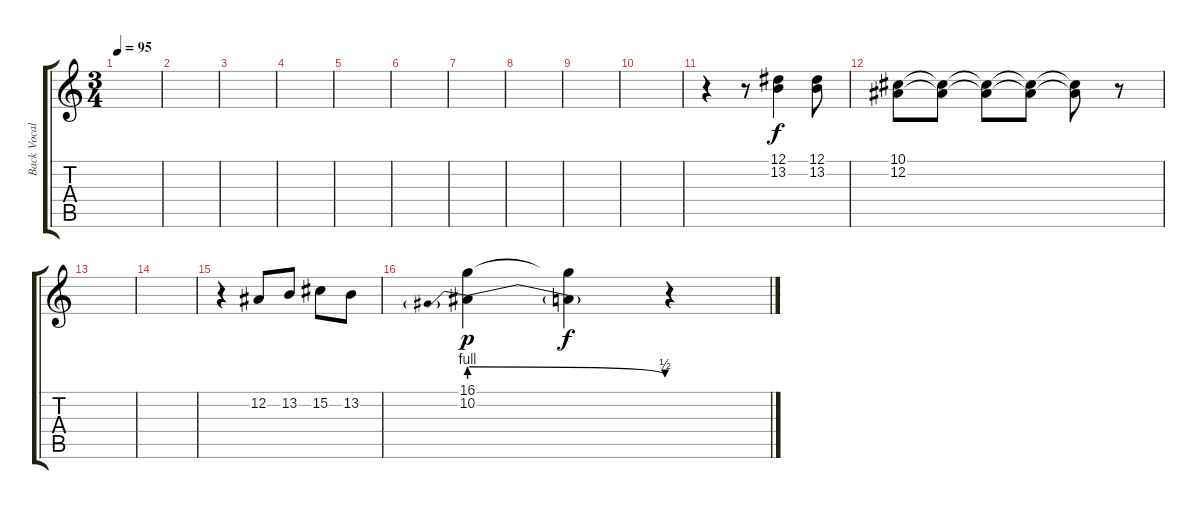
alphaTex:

\track ("Back Vocal" "Back Vocal") {instrument flute}
\staff {score tabs}
\tuning (Eb4 Bb3 Gb3 Db3 Ab2 Eb2) {hide}
\ts (3 4)
\tempo 95
\clef g2
\ks c
|
|
|
|
|
|
|
|
|
|
r.4 r.8 (12.1 13.2).4 (12.1 13.2).8 |
(10.1 12.2).8{volume 12} (10.1{t} 12.2{t}).8{dy f volume 16} (10.1{t} 12.2{t}).8{volume 10} (10.1{t} 12.2{t}).8 (10.1{t} 12.2{t}).8 r.8 |
|
|
r.4{volume 16} 12.2.8 13.2.8 15.2.8 13.2.8 |
(16.1 10.2{be (prebendrelease 0 4 60 2)}).4{dy p} (16.1{t} 10.2{t}).4{dy f volume 12} r.4
